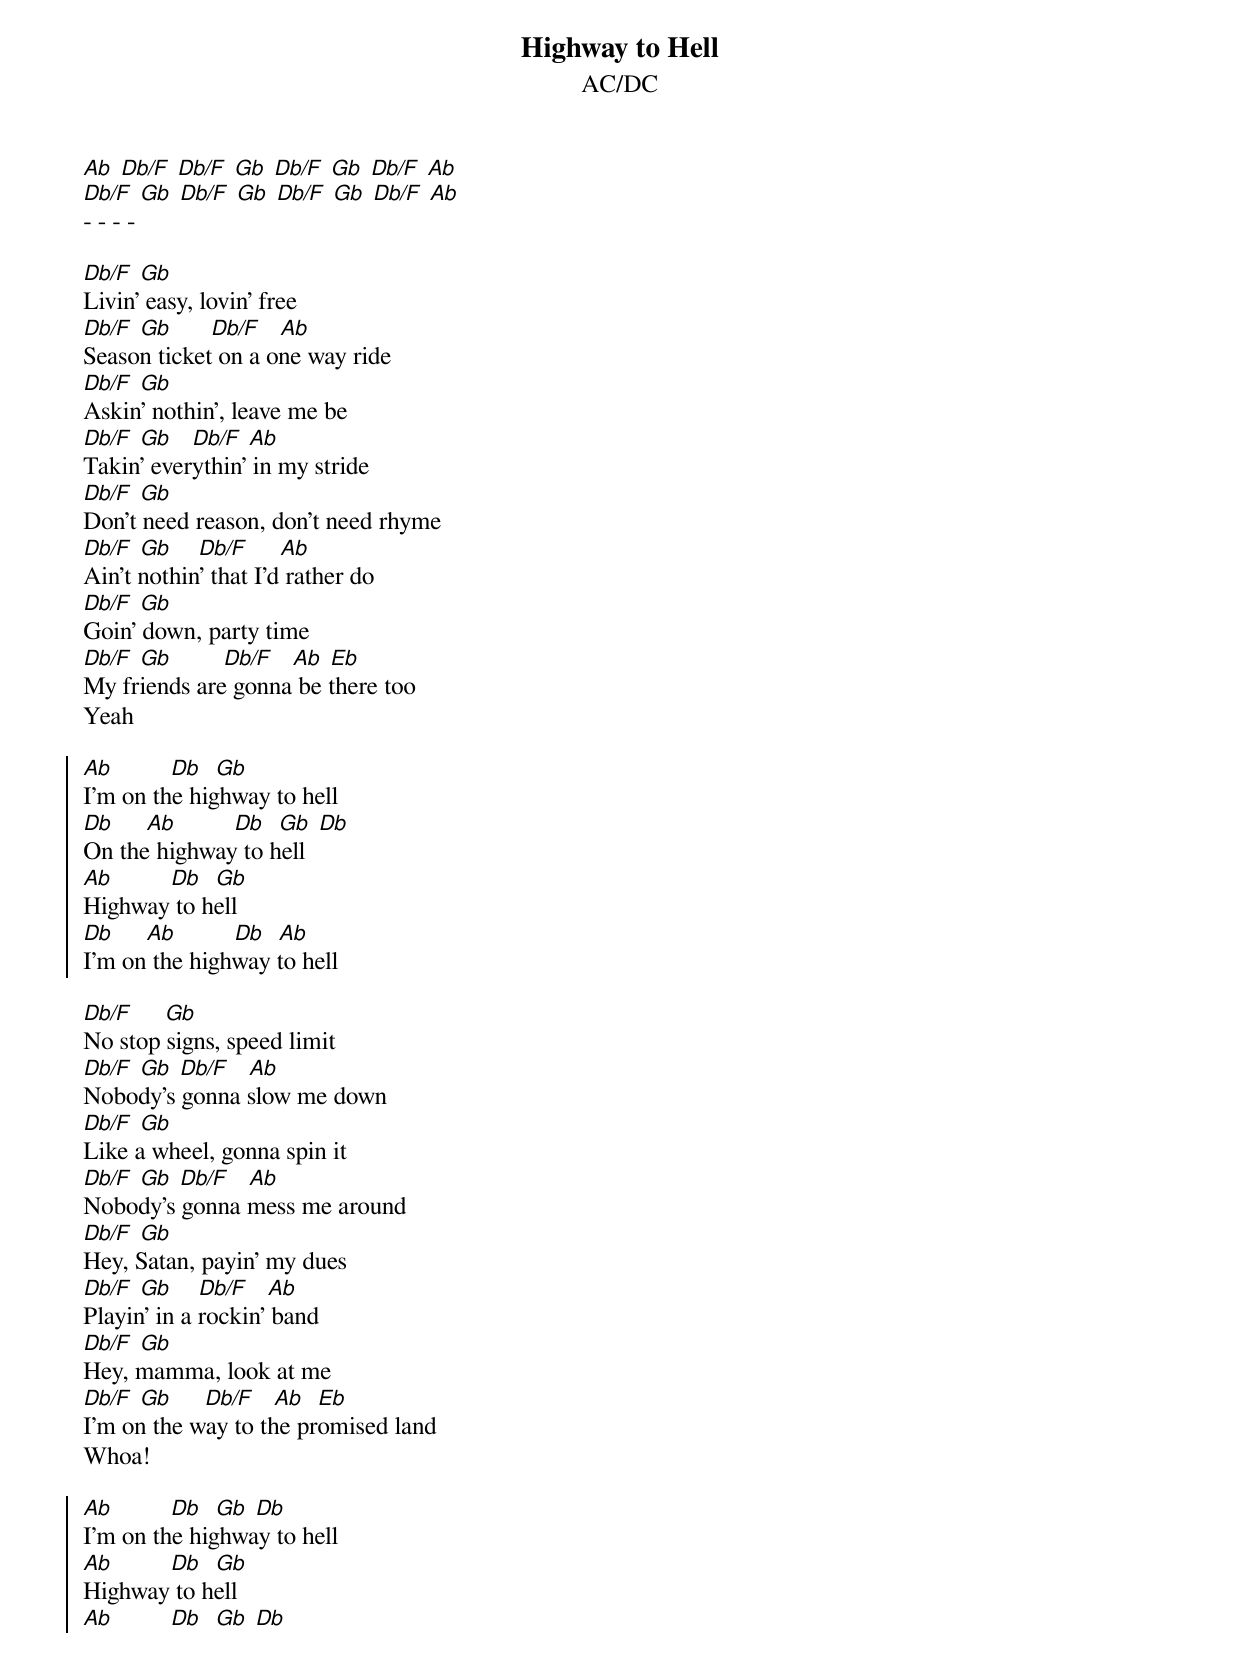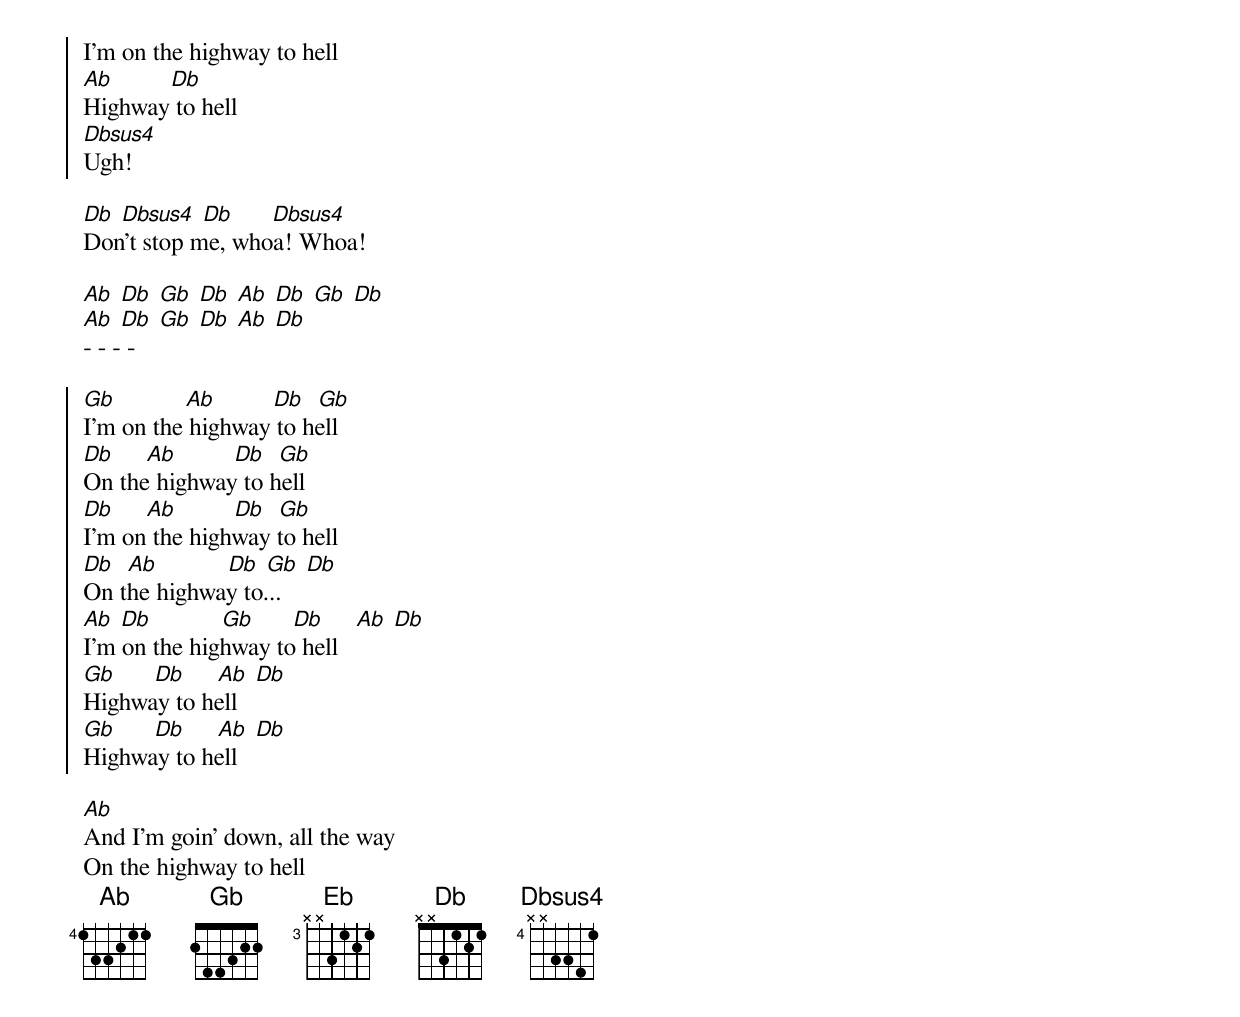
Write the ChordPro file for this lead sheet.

{t: Highway to Hell}
{st: AC/DC}
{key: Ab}

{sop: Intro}
[Ab] [Db/F] [Db/F] [Gb] [Db/F] [Gb] [Db/F] [Ab]
[Db/F] [Gb] [Db/F] [Gb] [Db/F] [Gb] [Db/F] [Ab]
- - - -
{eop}

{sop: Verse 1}
[Db/F] [Gb]
Livin' easy, lovin' free
[Db/F] [Gb]      [Db/F]   [Ab]
Season ticket on a one way ride
[Db/F] [Gb]
Askin' nothin', leave me be
[Db/F] [Gb]   [Db/F] [Ab]
Takin' everythin' in my stride
[Db/F] [Gb]
Don't need reason, don't need rhyme
[Db/F] [Gb]    [Db/F]     [Ab]
Ain't nothin' that I'd rather do
[Db/F] [Gb]
Goin' down, party time
[Db/F] [Gb]        [Db/F]   [Ab] [Eb]
My friends are gonna be there too
Yeah
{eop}

{soc}
[Ab]         [Db]  [Gb]
I'm on the highway to hell
[Db]     [Ab]         [Db]  [Gb] [Db]
On the highway to hell
[Ab]         [Db]  [Gb]
Highway to hell
[Db]     [Ab]         [Db]  [Ab]
I'm on the highway to hell
{eoc}

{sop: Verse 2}
[Db/F]     [Gb]
No stop signs, speed limit
[Db/F] [Gb] [Db/F]   [Ab]
Nobody's gonna slow me down
[Db/F] [Gb]
Like a wheel, gonna spin it
[Db/F] [Gb] [Db/F]   [Ab]
Nobody's gonna mess me around
[Db/F] [Gb]
Hey, Satan, payin' my dues
[Db/F] [Gb]    [Db/F]   [Ab]
Playin' in a rockin' band
[Db/F] [Gb]
Hey, mamma, look at me
[Db/F] [Gb]     [Db/F]   [Ab]  [Eb]
I'm on the way to the promised land
Whoa!
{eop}

{soc}
[Ab]         [Db]  [Gb] [Db]
I'm on the highway to hell
[Ab]         [Db]  [Gb]
Highway to hell
[Ab]         [Db]  [Gb] [Db]
I'm on the highway to hell
[Ab]         [Db]
Highway to hell
[Dbsus4]
Ugh!
{eoc}

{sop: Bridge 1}
[Db] [Dbsus4] [Db]      [Dbsus4]
Don't stop me, whoa! Whoa!
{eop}

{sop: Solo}
[Ab] [Db] [Gb] [Db] [Ab] [Db] [Gb] [Db]
[Ab] [Db] [Gb] [Db] [Ab] [Db]
- - - -
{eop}

{soc}
[Gb]           [Ab]         [Db]  [Gb]
I'm on the highway to hell
[Db]     [Ab]         [Db]  [Gb]
On the highway to hell
[Db]     [Ab]         [Db]  [Gb]
I'm on the highway to hell
[Db]  [Ab]           [Db] [Gb] [Db]
On the highway to...
[Ab] [Db]           [Gb]      [Db]     [Ab] [Db]
I'm on the highway to hell
[Gb]      [Db]     [Ab] [Db]
Highway to hell
[Gb]      [Db]     [Ab] [Db]
Highway to hell
{eoc}

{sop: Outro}
[Ab]
And I'm goin' down, all the way
On the highway to hell
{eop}
